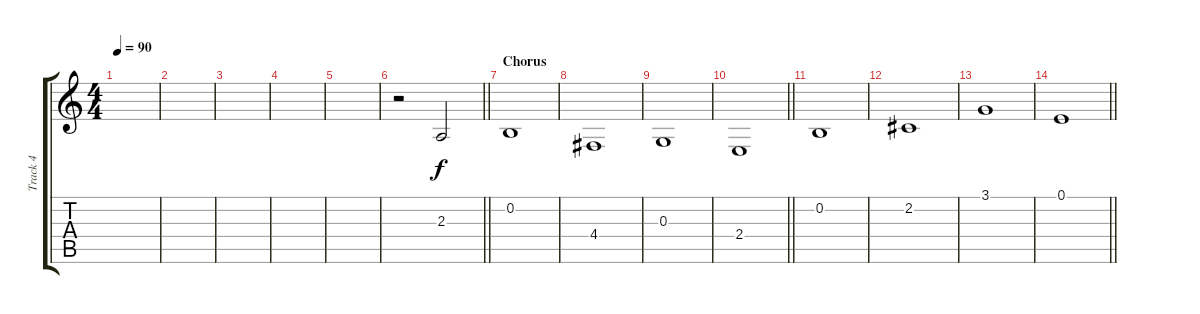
\track ("Track 4" "Track 4") {instrument violin}
\staff {score tabs}
\tuning (E4 B3 G3 D3 A2 E2) {hide}
\ts (4 4)
\tempo 90
\clef g2
\ks c
|
|
|
|
|
\barLineRight lightlight
r.2 2.3.2 |
\section ("" "Chorus")
0.2.1 |
4.4.1 |
0.3.1 |
\barLineRight lightlight
2.4.1 |
0.2.1 |
2.2.1 |
3.1.1 |
\barLineRight lightlight
0.1.1
